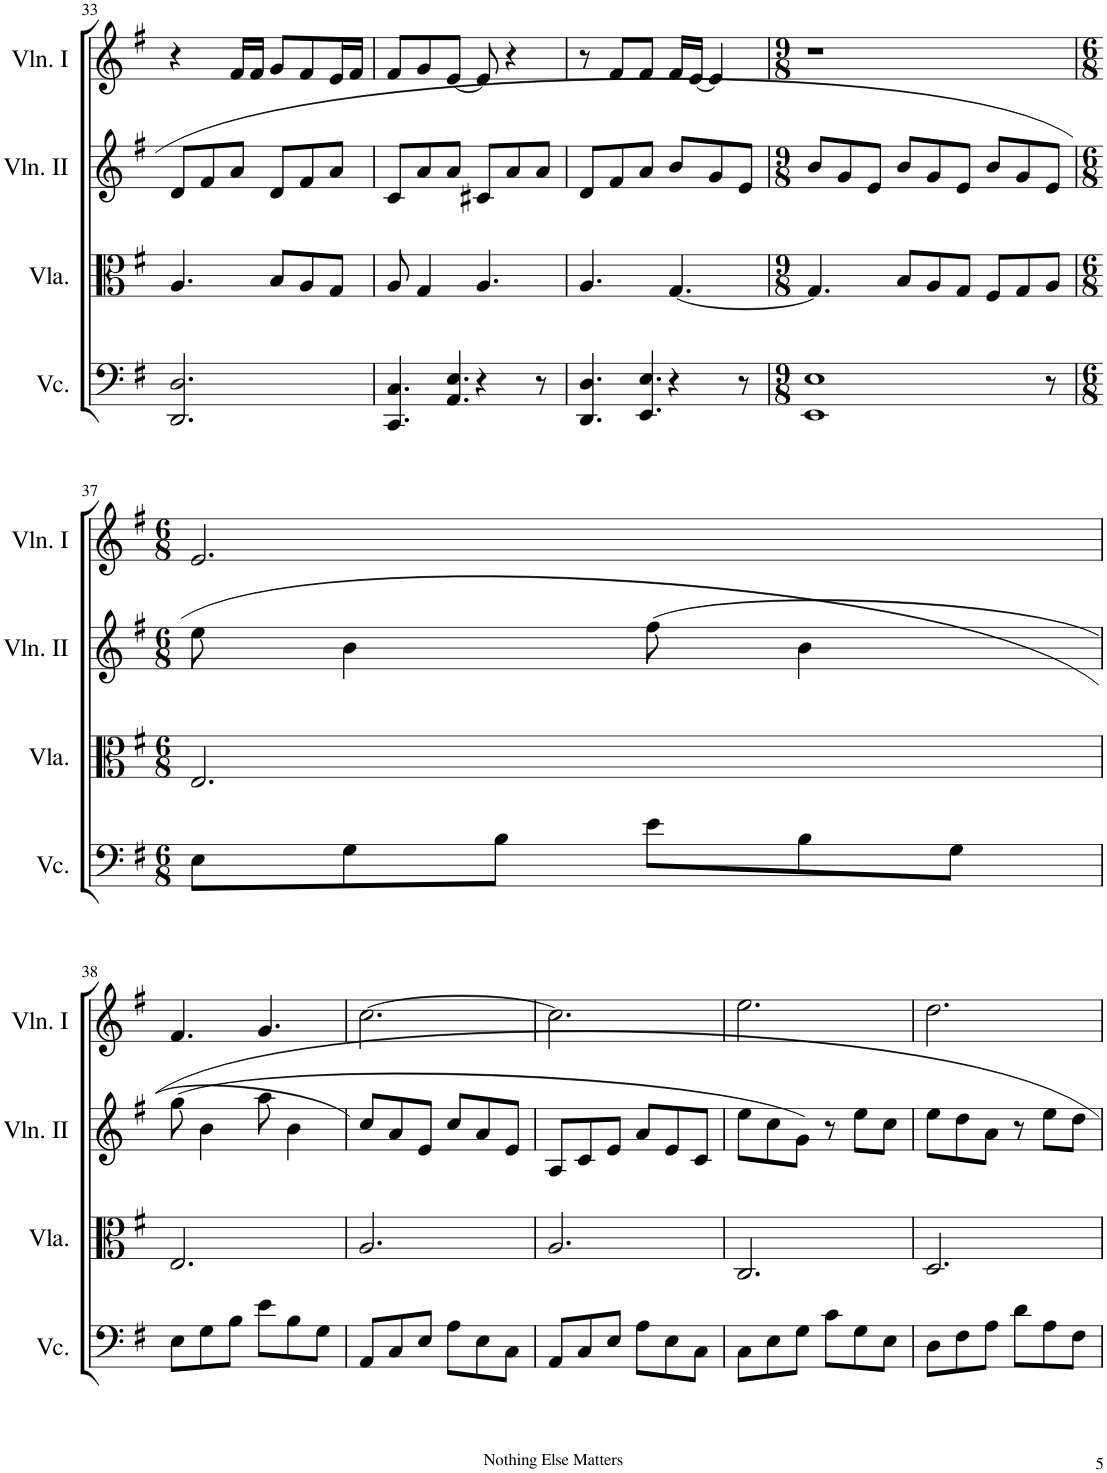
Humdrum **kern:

**kern	**kern	**kern	**kern
*part4	*part3	*part2	*part1
*staff4	*staff3	*staff2	*staff1
*I"Violoncello	*I"Viola	*I"Violin II	*I"Violin I
*I'Vc.	*I'Vla.	*I'Vln. II	*I'Vln. I
!!LO:PB:g=z
*clefF4	*clefC3	*clefG2	*clefG2
*k[f#]	*k[f#]	*k[f#]	*k[f#]
*M6/8	*M6/8	*M6/8	*M6/8
=33	=33	=33	=33
2.DD/ 2.D/	4.A/	8d/L	4r
.	.	8f#/	.
.	.	8a/J	16f#/LL
.	.	.	16f#/JJ
.	8B/L	8d/L	8g/L
.	8A/	8f#/	8f#/
.	8G/J	8a/J	16e/L
.	.	.	16f#/JJ
=34	=34	=34	=34
4.CC/ 4.C/	8A/	8c/L	8f#/L
.	4G/	8a/	8g/
.	.	8a/J	[8e/J
4.AA/ 4.E/	4.A/	8c#X/L	8e/]
.	.	8a/	4r
.	.	8a/J	.
4r	4.ryy	4.ryy	4.ryy
8r	.	.	.
=35	=35	=35	=35
4.DD/ 4.D/	4.A/	8d/L	8r
.	.	8f#/	8f#/L
.	.	8a/J	8f#/J
4.EE/ 4.E/	[4.G/	8b/L	16f#/LL
.	.	.	[16e/JJ
.	.	8g/	4e/]
.	.	8e/J	.
4r	4.ryy	4.ryy	4.ryy
8r	.	.	.
=36	=36	=36	=36
*M9/8	*M9/8	*M9/8	*M9/8
1EE 1E	4.G/]	8b/L	1r
.	.	8g/	.
.	.	8e/J	.
.	8B/L	8b/L	.
.	8A/	8g/	.
.	8G/J	8e/J	.
.	8F#/L	8b/L	.
.	8G/	8g/	.
8r	8A/J	8e/J	8ryy
!!LO:LB:g=z
=37	=37	=37	=37
*M6/8	*M6/8	*M6/8	*M6/8
8E\L	2.E/	8ee\	2.e/
8G\	.	(4b\	.
8B\J	.	.	.
8e\L	.	8ff#\)	.
8B\	.	(4b\	.
8G\J	.	.	.
!!LO:LB:g=z
=38	=38	=38	=38
8E\L	2.E/	8gg\)	4.f#/
8G\	.	(4b\	.
8B\J	.	.	.
8e\L	.	8aa\)	4.g/
8B\	.	4b\	.
8G\J	.	.	.
=39	=39	=39	=39
8AA/L	2.A/	8cc/L	[2.cc\
8C/	.	8a/	.
8E/J	.	8e/J	.
8A\L	.	8cc/L	.
8E\	.	8a/	.
8C\J	.	8e/J	.
=40	=40	=40	=40
8AA/L	2.A/	8A/L	2.cc\]
8C/	.	8c/	.
8E/J	.	8e/J	.
8A\L	.	8a/L	.
8E\	.	8e/	.
8C\J	.	8c/J	.
=41	=41	=41	=41
8C\L	2.C/	8ee\L	2.ee\
8E\	.	8cc\	.
8G\J	.	8g\J	.
8c\L	.	8r	.
8G\	.	8ee\L	.
8E\J	.	8cc\J	.
=42	=42	=42	=42
8D\L	2.D/	8ee\L	2.dd\
8F#\	.	8dd\	.
8A\J	.	8a\J	.
8d\L	.	8r	.
8A\	.	8ee\L	.
8F#\J	.	8dd\J	.
=	=	=	=
*-	*-	*-	*-
